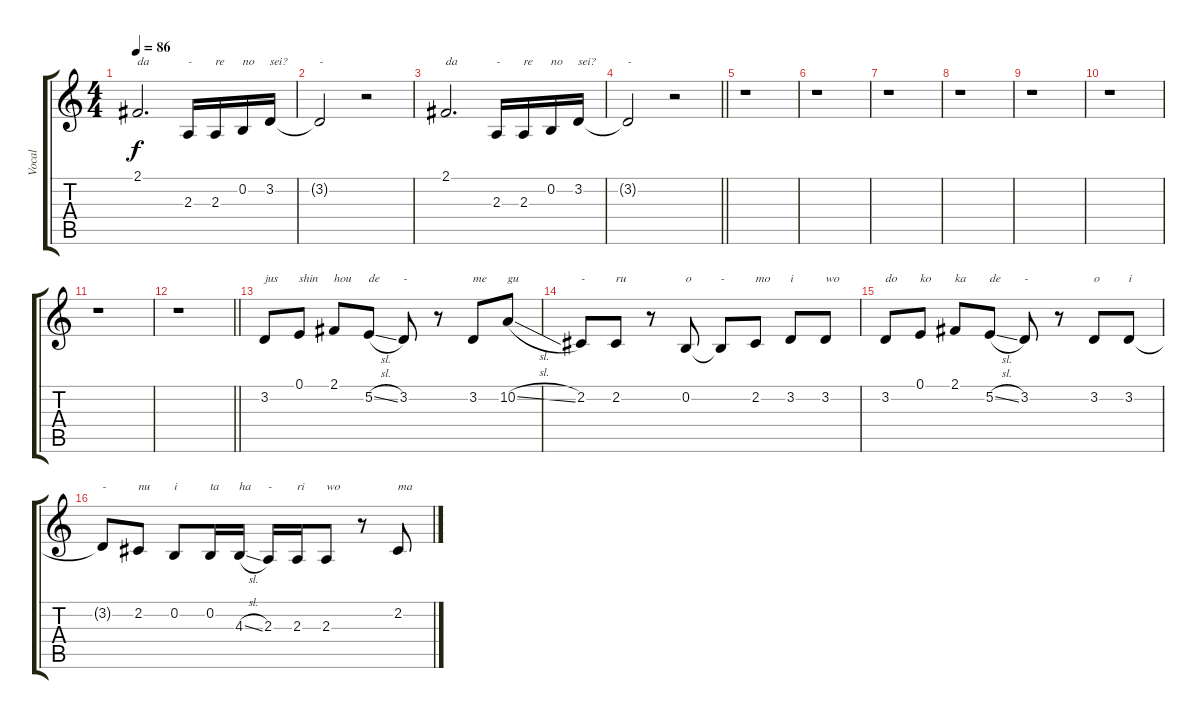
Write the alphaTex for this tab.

\track ("Vocal" "Vocal") {instrument clarinet}
\staff {score tabs}
\tuning (E4 B3 G3 D3 A2 E2) {hide}
\ts (4 4)
\tempo 86
\clef g2
\ks c
2.1.2{d txt "da" dy f} 2.3.16{txt "-"} 2.3.16{txt "re"} 0.2.16{txt "no"} 3.2.16{txt "sei?"} |
3.2{t}.2{txt "-"} r.2 |
2.1.2{d txt "da"} 2.3.16{txt "-"} 2.3.16{txt "re"} 0.2.16{txt "no"} 3.2.16{txt "sei?"} |
\barLineRight lightlight
3.2{t}.2{txt "-"} r.2 |
r.1 |
r.1 |
r.1 |
r.1 |
r.1 |
r.1 |
r.1 |
\barLineRight lightlight
r.1 |
3.2.8{txt "jus"} 0.1.8{txt "shin"} 2.1.8{txt "hou"} 5.2{sl}.8{txt "de"} 3.2.8{txt "-"} r.8 3.2.8{txt "me"} 10.2{sl}.8{txt "gu"} |
2.2.8{txt "-"} 2.2.8{txt "ru"} r.8 0.2.8{txt "o"} 0.2{t}.8{txt "-"} 2.2.8{txt "mo"} 3.2.8{txt "i"} 3.2.8{txt "wo"} |
3.2.8{txt "do"} 0.1.8{txt "ko"} 2.1.8{txt "ka"} 5.2{sl}.8{txt "de"} 3.2.8{txt "-"} r.8 3.2.8{txt "o"} 3.2.8{txt "i"} |
3.2{t}.8{txt "-"} 2.2.8{txt "nu"} 0.2.8{txt "i"} 0.2.16{txt "ta"} 4.3{sl}.16{txt "ha"} 2.3.16{txt "-"} 2.3.16{txt "ri"} 2.3.8{txt "wo"} r.8 2.2.8{txt "ma"}
